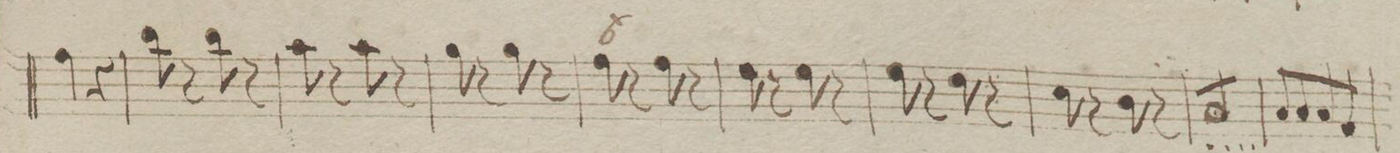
**kern	**fba	**dynam
*I"Organ.	*	*
*clefF4	*	*
*k[b-]	*	*
4A\	.	.
4r	.	.
=128	=128	=128
8d\	.	.
8r	.	.
8d\	.	.
8r	.	.
=129	=129	=129
8c\	.	.
8r	.	.
8c\	.	.
8r	.	.
=130	=130	=130
8B-\	.	.
8r	.	.
8B-\	.	.
8r	.	.
=131	=131	=131
8A\	6\	.
8r	.	.
8A\	.	.
8r	.	.
=132	=132	=132
8G\	.	.
8r	.	.
8G\	.	.
8r	.	.
=133	=133	=133
8r	.	.
8G\	.	.
8r	.	.
8F\	.	.
=134	=134	=134
8E\	.	.
8r	.	.
8D\	.	.
8r	.	.
=135	=135	=135
*tremolo	*	*
8C/L	.	.
8C/	.	.
8C/	.	.
8C/J	.	.
*Xtremolo	*	*
=136	=136	=136
8C/L	.	.
8C/	.	.
8C/	.	.
8AA/J	.	.
=137	=137	=137
*-	*-	*-
